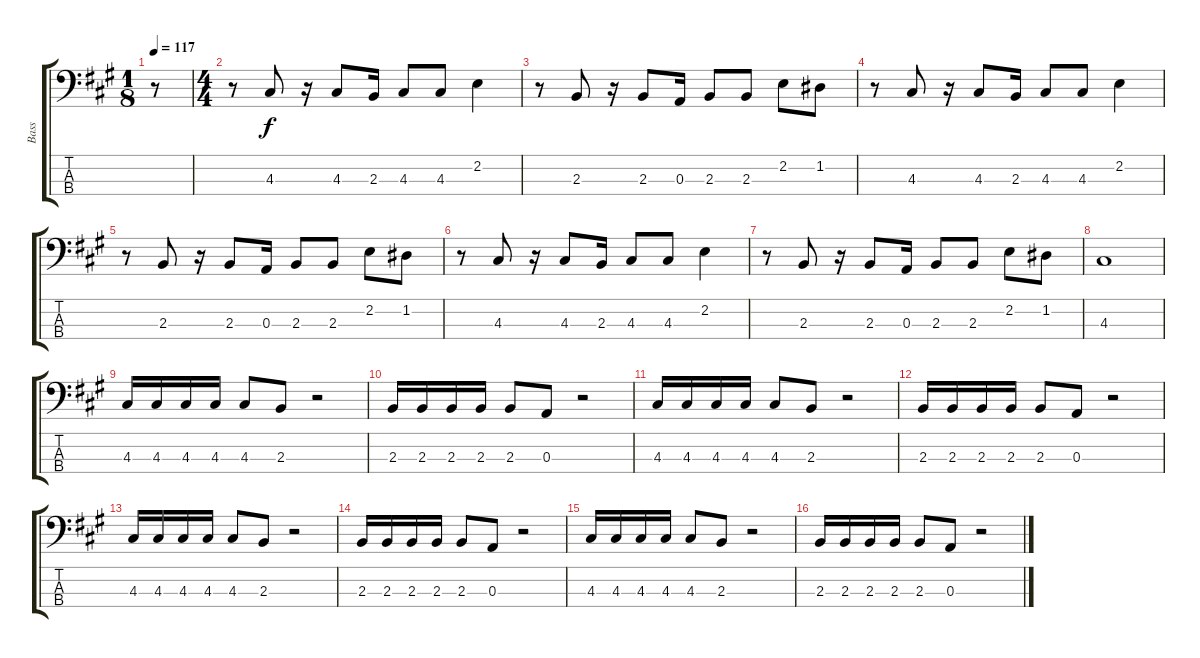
\track ("Bass" "Bass") {instrument electricbassfinger}
\staff {score tabs}
\tuning (G2 D2 A1 E1) {hide}
\ts (1 8)
\tempo 117
\clef f4
\ks a
r.8{dy f instrument electricbassfinger} |
\ts (4 4)
r.8 4.3.8 r.16 4.3.8 2.3.16 4.3.8 4.3.8 2.2.4 |
r.8 2.3.8 r.16 2.3.8 0.3.16 2.3.8 2.3.8 2.2.8 1.2.8 |
r.8 4.3.8 r.16 4.3.8 2.3.16 4.3.8 4.3.8 2.2.4 |
r.8 2.3.8 r.16 2.3.8 0.3.16 2.3.8 2.3.8 2.2.8 1.2.8 |
r.8 4.3.8 r.16 4.3.8 2.3.16 4.3.8 4.3.8 2.2.4 |
r.8 2.3.8 r.16 2.3.8 0.3.16 2.3.8 2.3.8 2.2.8 1.2.8 |
4.3.1 |
4.3.16 4.3.16 4.3.16 4.3.16 4.3.8 2.3.8 r.2 |
2.3.16 2.3.16 2.3.16 2.3.16 2.3.8 0.3.8 r.2 |
4.3.16 4.3.16 4.3.16 4.3.16 4.3.8 2.3.8 r.2 |
2.3.16 2.3.16 2.3.16 2.3.16 2.3.8 0.3.8 r.2 |
4.3.16 4.3.16 4.3.16 4.3.16 4.3.8 2.3.8 r.2 |
2.3.16 2.3.16 2.3.16 2.3.16 2.3.8 0.3.8 r.2 |
4.3.16 4.3.16 4.3.16 4.3.16 4.3.8 2.3.8 r.2 |
2.3.16 2.3.16 2.3.16 2.3.16 2.3.8 0.3.8 r.2
